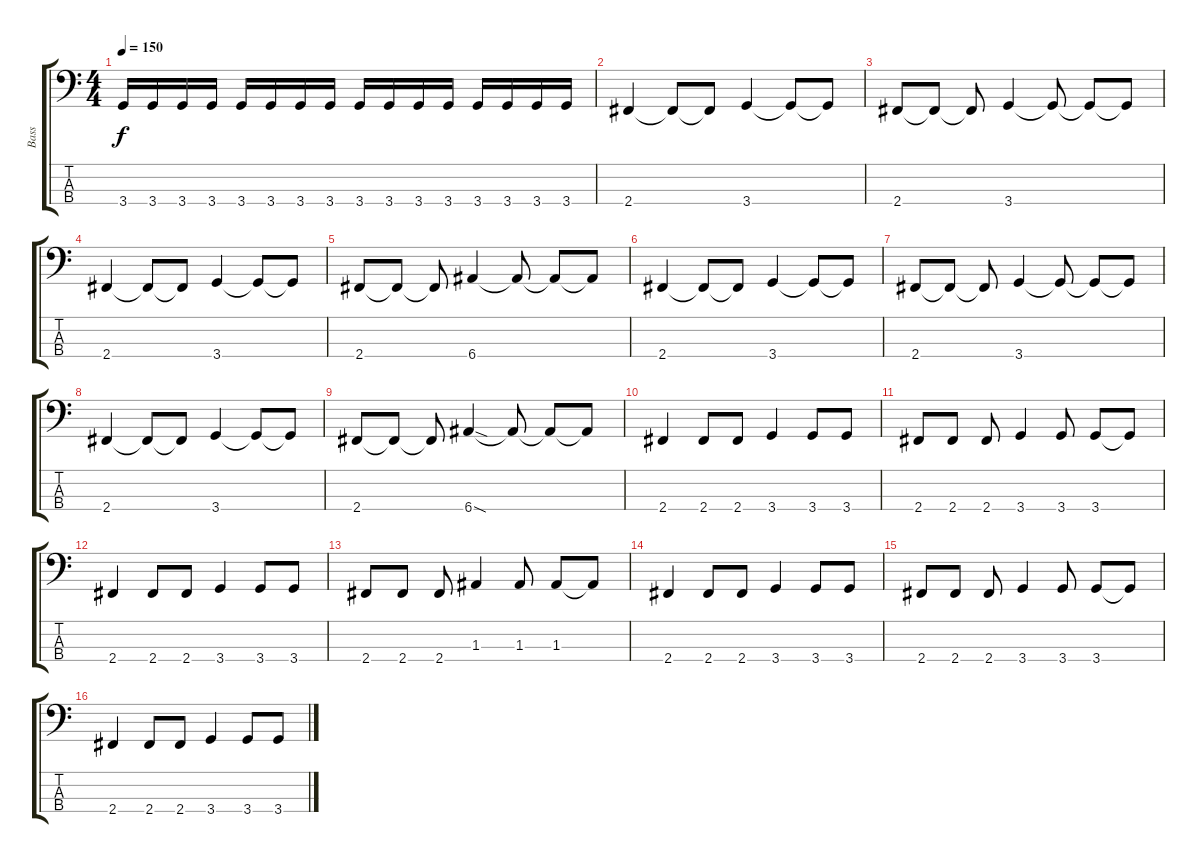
\track ("Bass" "Bass") {instrument electricbassfinger}
\staff {score tabs}
\tuning (G2 D2 A1 E1) {hide}
\ts (4 4)
\tempo 150
\clef f4
\ks c
3.4.16{dy f} 3.4.16 3.4.16 3.4.16 3.4.16 3.4.16 3.4.16 3.4.16 3.4.16 3.4.16 3.4.16 3.4.16 3.4.16 3.4.16 3.4.16 3.4.16 |
2.4.4 2.4{t}.8 2.4{t}.8 3.4.4 3.4{t}.8 3.4{t}.8 |
2.4.8 2.4{t}.8 2.4{t}.8 3.4.4 3.4{t}.8 3.4{t}.8 3.4{t}.8 |
2.4.4 2.4{t}.8 2.4{t}.8 3.4.4 3.4{t}.8 3.4{t}.8 |
2.4.8 2.4{t}.8 2.4{t}.8 6.4.4 6.4{t}.8 6.4{t}.8 6.4{t}.8 |
2.4.4 2.4{t}.8 2.4{t}.8 3.4.4 3.4{t}.8 3.4{t}.8 |
2.4.8 2.4{t}.8 2.4{t}.8 3.4.4 3.4{t}.8 3.4{t}.8 3.4{t}.8 |
2.4.4 2.4{t}.8 2.4{t}.8 3.4.4 3.4{t}.8 3.4{t}.8 |
2.4.8 2.4{t}.8 2.4{t}.8 6.4{sod}.4 6.4{t}.8 6.4{t}.8 6.4{t}.8 |
2.4.4 2.4.8 2.4.8 3.4.4 3.4.8 3.4.8 |
2.4.8 2.4.8 2.4.8 3.4.4 3.4.8 3.4.8 3.4{t}.8 |
2.4.4 2.4.8 2.4.8 3.4.4 3.4.8 3.4.8 |
2.4.8 2.4.8 2.4.8 1.3.4 1.3.8 1.3.8 1.3{t}.8 |
2.4.4 2.4.8 2.4.8 3.4.4 3.4.8 3.4.8 |
2.4.8 2.4.8 2.4.8 3.4.4 3.4.8 3.4.8 3.4{t}.8 |
2.4.4 2.4.8 2.4.8 3.4.4 3.4.8 3.4.8
